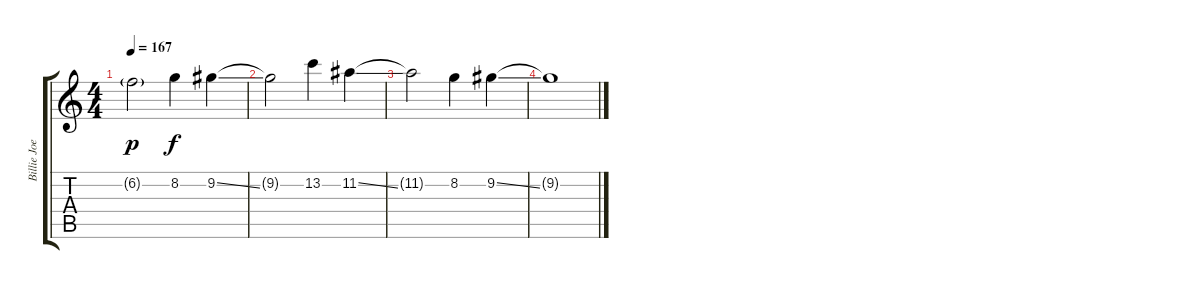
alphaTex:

\track ("Billie Joe Armstrong (Solo)" "Billie Joe") {instrument overdrivenguitar}
\staff {score tabs}
\tuning (E4 B3 G3 D3 A2 E2) {hide}
\ts (4 4)
\tempo 167
\clef g2
\ks c
6.2{g}.2{dy p volume 13} 8.2.4{dy f volume 13} 9.2{ss}.4{volume 0} |
9.2{t}.2 13.2.4{volume 13} 11.2{ss}.4{volume 0} |
11.2{t}.2 8.2.4{volume 13} 9.2{ss}.4{volume 0} |
9.2{t}.1
